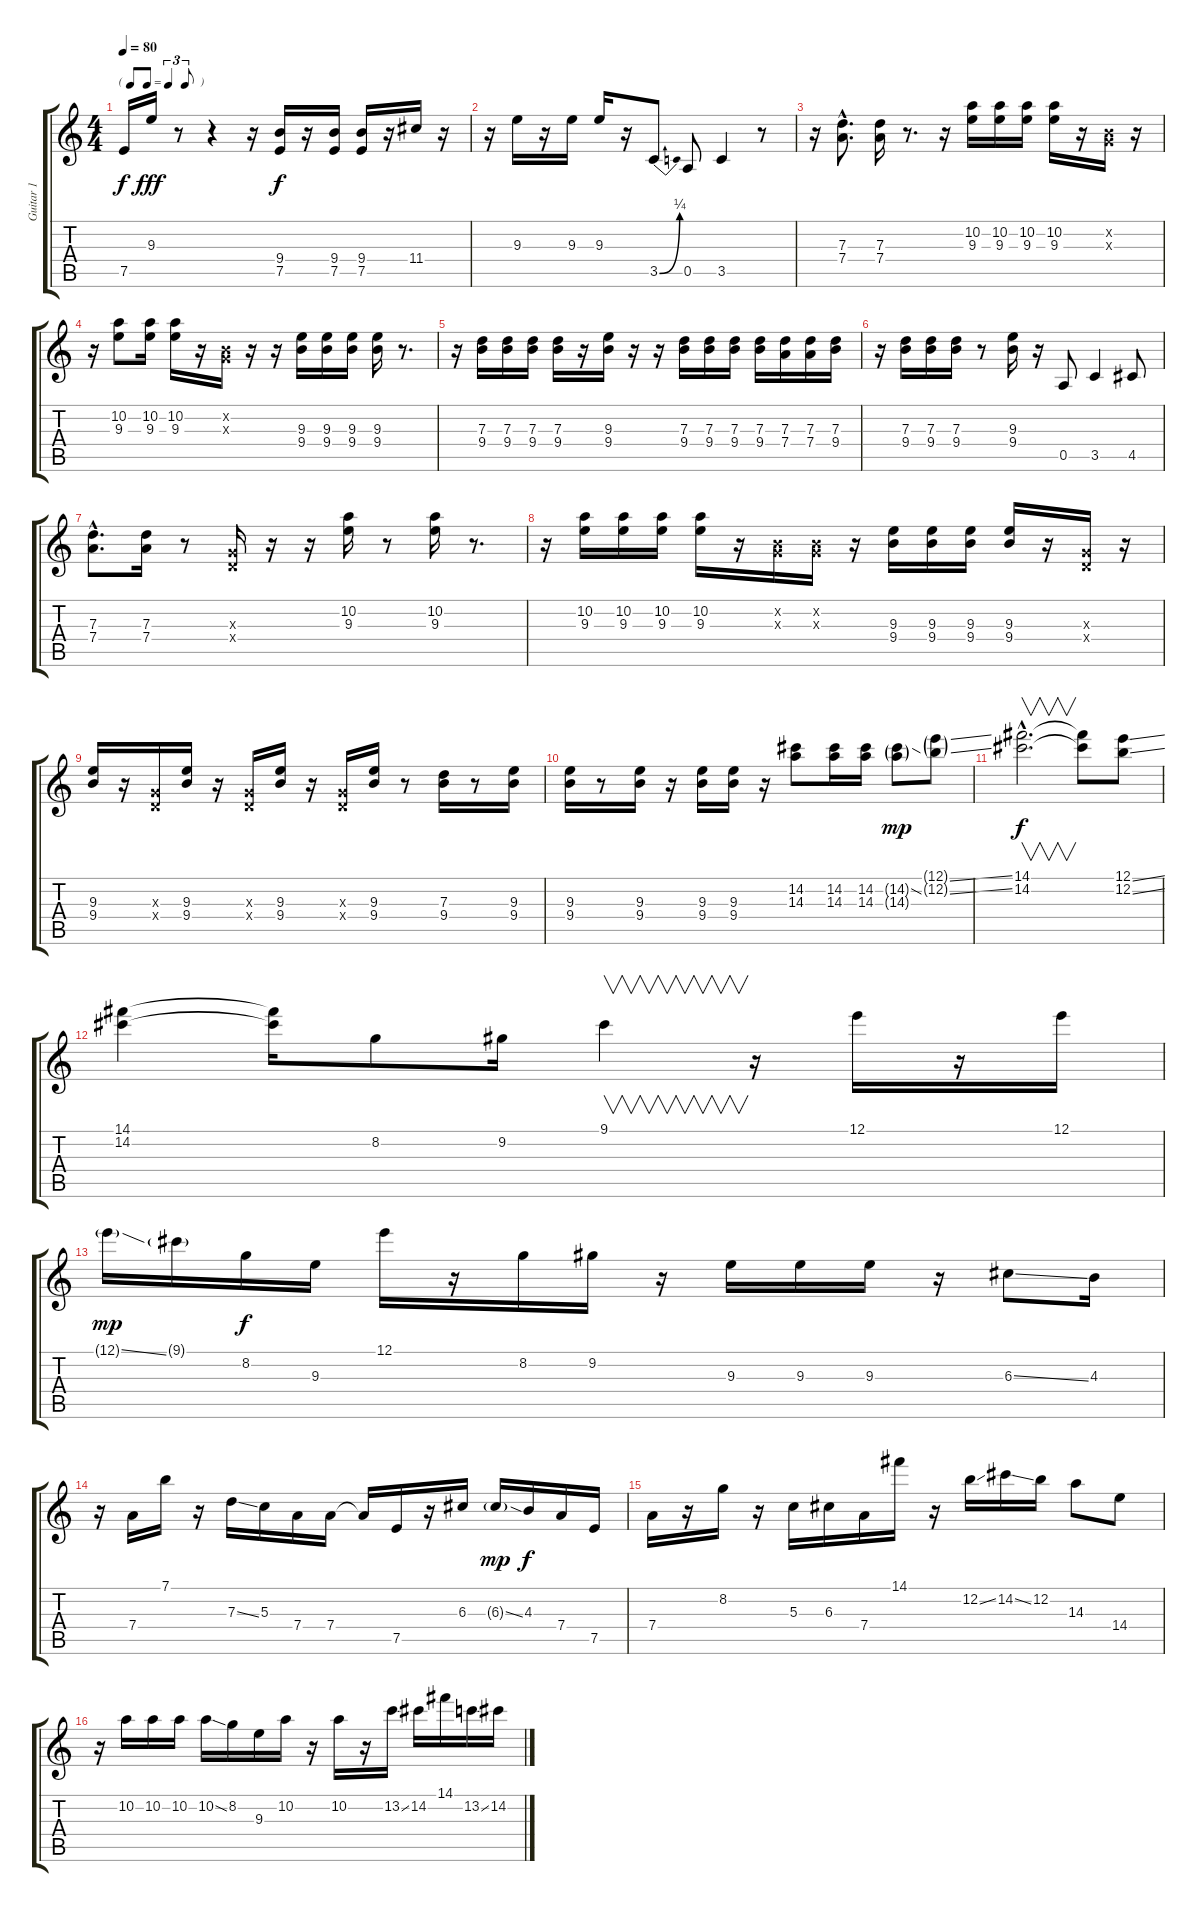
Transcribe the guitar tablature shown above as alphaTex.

\track ("Guitar 1" "Guitar 1") {instrument electricguitarclean}
\staff {score tabs}
\tuning (E4 B3 G3 D3 A2 E2) {hide}
\ts (4 4)
\tf triplet8th
\tempo 80
\clef g2
\ks c
7.5.16{dy f} 9.3.16{dy fff} r.8 r.4 r.16 (9.4 7.5).16{dy f} r.16 (9.4 7.5).16 (9.4 7.5).16 r.16 11.4.16 r.16 |
r.16 9.3.16 r.16 9.3.16 9.3.16 r.16 3.5{be (bend 0 0 60 1)}.8 0.5.8 3.5.4 r.8 |
r.16 (7.3{hac} 7.4{hac}).8{d} (7.3 7.4).16 r.8{d} r.16 (10.2 9.3).16 (10.2 9.3).16 (10.2 9.3).16 (10.2 9.3).16 r.16 (0.2{x} 0.3{x}).16 r.16 |
r.16 (10.2 9.3).8 (10.2 9.3).16 (10.2 9.3).16 r.16 (0.2{x} 0.3{x}).16 r.16 r.16 (9.3 9.4).16 (9.3 9.4).16 (9.3 9.4).16 (9.3 9.4).16 r.8{d} |
r.16 (7.3 9.4).16 (7.3 9.4).16 (7.3 9.4).16 (7.3 9.4).16 r.16 (9.3 9.4).16 r.16 r.16 (7.3 9.4).16 (7.3 9.4).16 (7.3 9.4).16 (7.3 9.4).16 (7.3 7.4).16 (7.3 7.4).16 (7.3 9.4).16 |
r.16 (7.3 9.4).16 (7.3 9.4).16 (7.3 9.4).16 r.8 (9.3 9.4).16 r.16 0.5.8 3.5.4 4.5.8 |
(7.3{hac} 7.4{hac}).8{d} (7.3 7.4).16 r.8 (0.3{x} 0.4{x}).16 r.16 r.16 (10.2 9.3).16 r.8 (10.2 9.3).16 r.8{d} |
r.16 (10.2 9.3).16 (10.2 9.3).16 (10.2 9.3).16 (10.2 9.3).16 r.16 (0.2{x} 0.3{x}).16 (0.2{x} 0.3{x}).16 r.16 (9.3 9.4).16 (9.3 9.4).16 (9.3 9.4).16 (9.3 9.4).16 r.16 (0.3{x} 0.4{x}).16 r.16 |
(9.3 9.4).16 r.16 (0.3{x} 0.4{x}).16 (9.3 9.4).16 r.16 (0.3{x} 0.4{x}).16 (9.3 9.4).16 r.16 (0.3{x} 0.4{x}).16 (9.3 9.4).16 r.8 (7.3 9.4).16 r.8 (9.3 9.4).16 |
(9.3 9.4).16 r.8 (9.3 9.4).16 r.16 (9.3 9.4).16 (9.3 9.4).16 r.16 (14.2 14.3).8 (14.2 14.3).16 (14.2 14.3).16 (14.2{ss g} 14.3{g}).8{dy mp} (12.1{ss g} 12.2{ss g}).8 |
(14.1{hac} 14.2{hac}).2{v d dy f} (14.1{t} 14.2{t}).8 (12.1{ss} 12.2{ss}).8 |
(14.1 14.2).4 (14.1{t} 14.2{t}).16 8.2.8 9.2.16 9.1.4{v} r.16 12.1.16 r.16 12.1.16 |
12.1{ss g}.16{dy mp} 9.1{g}.16 8.2.16{dy f} 9.3.16 12.1.16 r.16 8.2.16 9.2.16 r.16 9.3.16 9.3.16 9.3.16 r.16 6.3{ss}.8 4.3.16 |
r.16 7.4.16 7.1.16 r.16 7.3{ss}.16 5.3.16 7.4.16 7.4.16 7.4{t}.16 7.5.16 r.16 6.3.16 6.3{ss g}.16{dy mp} 4.3.16{dy f} 7.4.16 7.5.16 |
7.4.16 r.16 8.2.16 r.16 5.3.16 6.3.16 7.4.16 14.1.16 r.16 12.2{ss}.16 14.2{ss}.16 12.2.16 14.3.8 14.4.8 |
r.16 10.2.16 10.2.16 10.2.16 10.2{ss}.16 8.2.16 9.3.16 10.2.16 r.16 10.2.16 r.16 13.2{ss}.16 14.2.16 14.1.16 13.2{ss}.16 14.2.16
